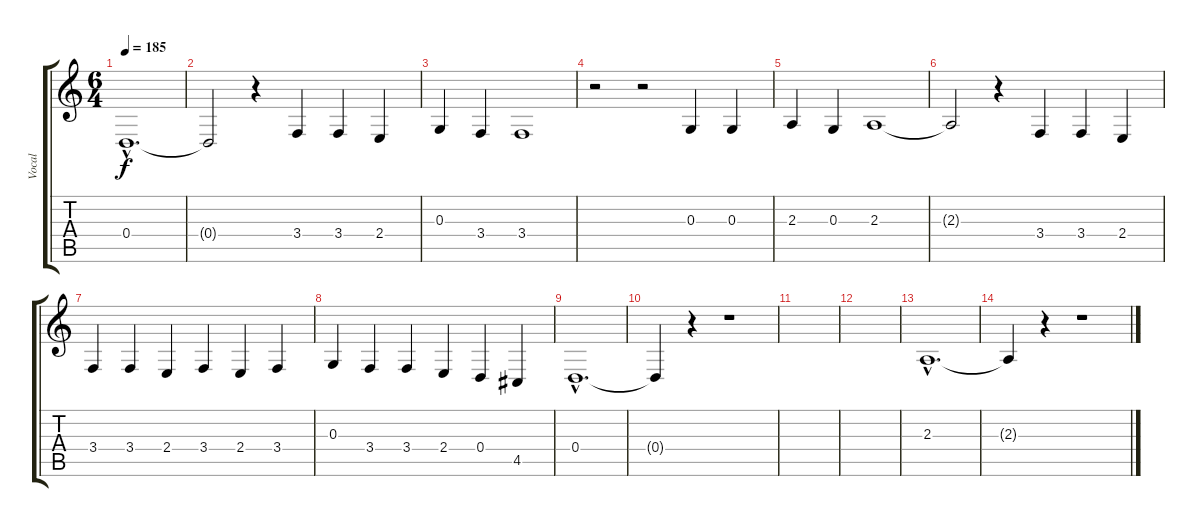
\track ("Vocal" "Vocal") {instrument lead3calliope}
\staff {score tabs}
\tuning (E4 B3 G3 D3 A2 E2) {hide}
\ts (6 4)
\tempo 185
\clef g2
\ks c
0.4{hac}.1{d dy f} |
0.4{t}.2 r.4 3.4.4 3.4.4 2.4.4 |
0.3.4 3.4.4 3.4.1 |
r.2 r.2 0.3.4 0.3.4 |
2.3.4 0.3.4 2.3.1 |
2.3{t}.2 r.4 3.4.4 3.4.4 2.4.4 |
3.4.4 3.4.4 2.4.4 3.4.4 2.4.4 3.4.4 |
0.3.4 3.4.4 3.4.4 2.4.4 0.4.4 4.5.4 |
0.4{hac}.1{d} |
0.4{t}.4 r.4 r.1 |
|
|
2.3{hac}.1{d} |
2.3{t}.4 r.4 r.1
